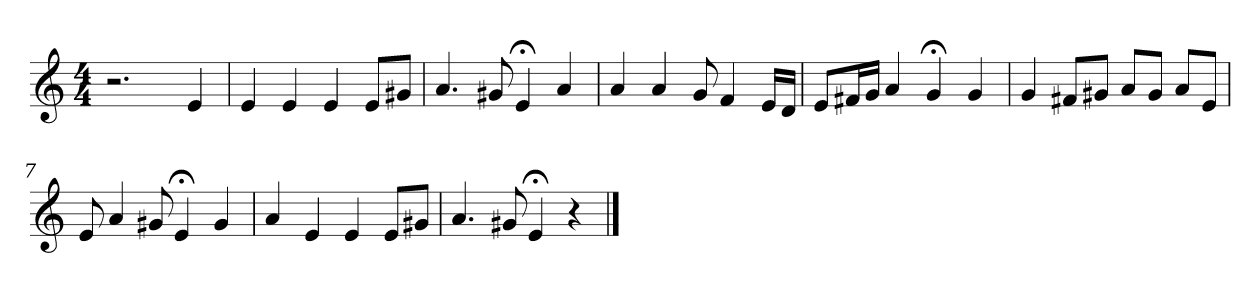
**kern
*part1
*staff1
*clefG2
*k[]
*C:
*M4/4
=1
2.r
4e
=2
4e
4e
4e
8e/L
8g#X/J
=3
4.a
8g#X
4e;<
4a
=4
4a
4a
8g
4f
16e/LL
16d/JJ
=5
8e/L
16f#X/L
16g/JJ
4a
4g;<
4g
=6
4g
8f#X/L
8g#X/J
8a/L
8g#/J
8a/L
8e/J
=7
8e
4a
8g#X
4e;<
4g#
=8
4a
4e
4e
8e/L
8g#X/J
=9
4.a
8g#X
4e;<
4r
==
*-
